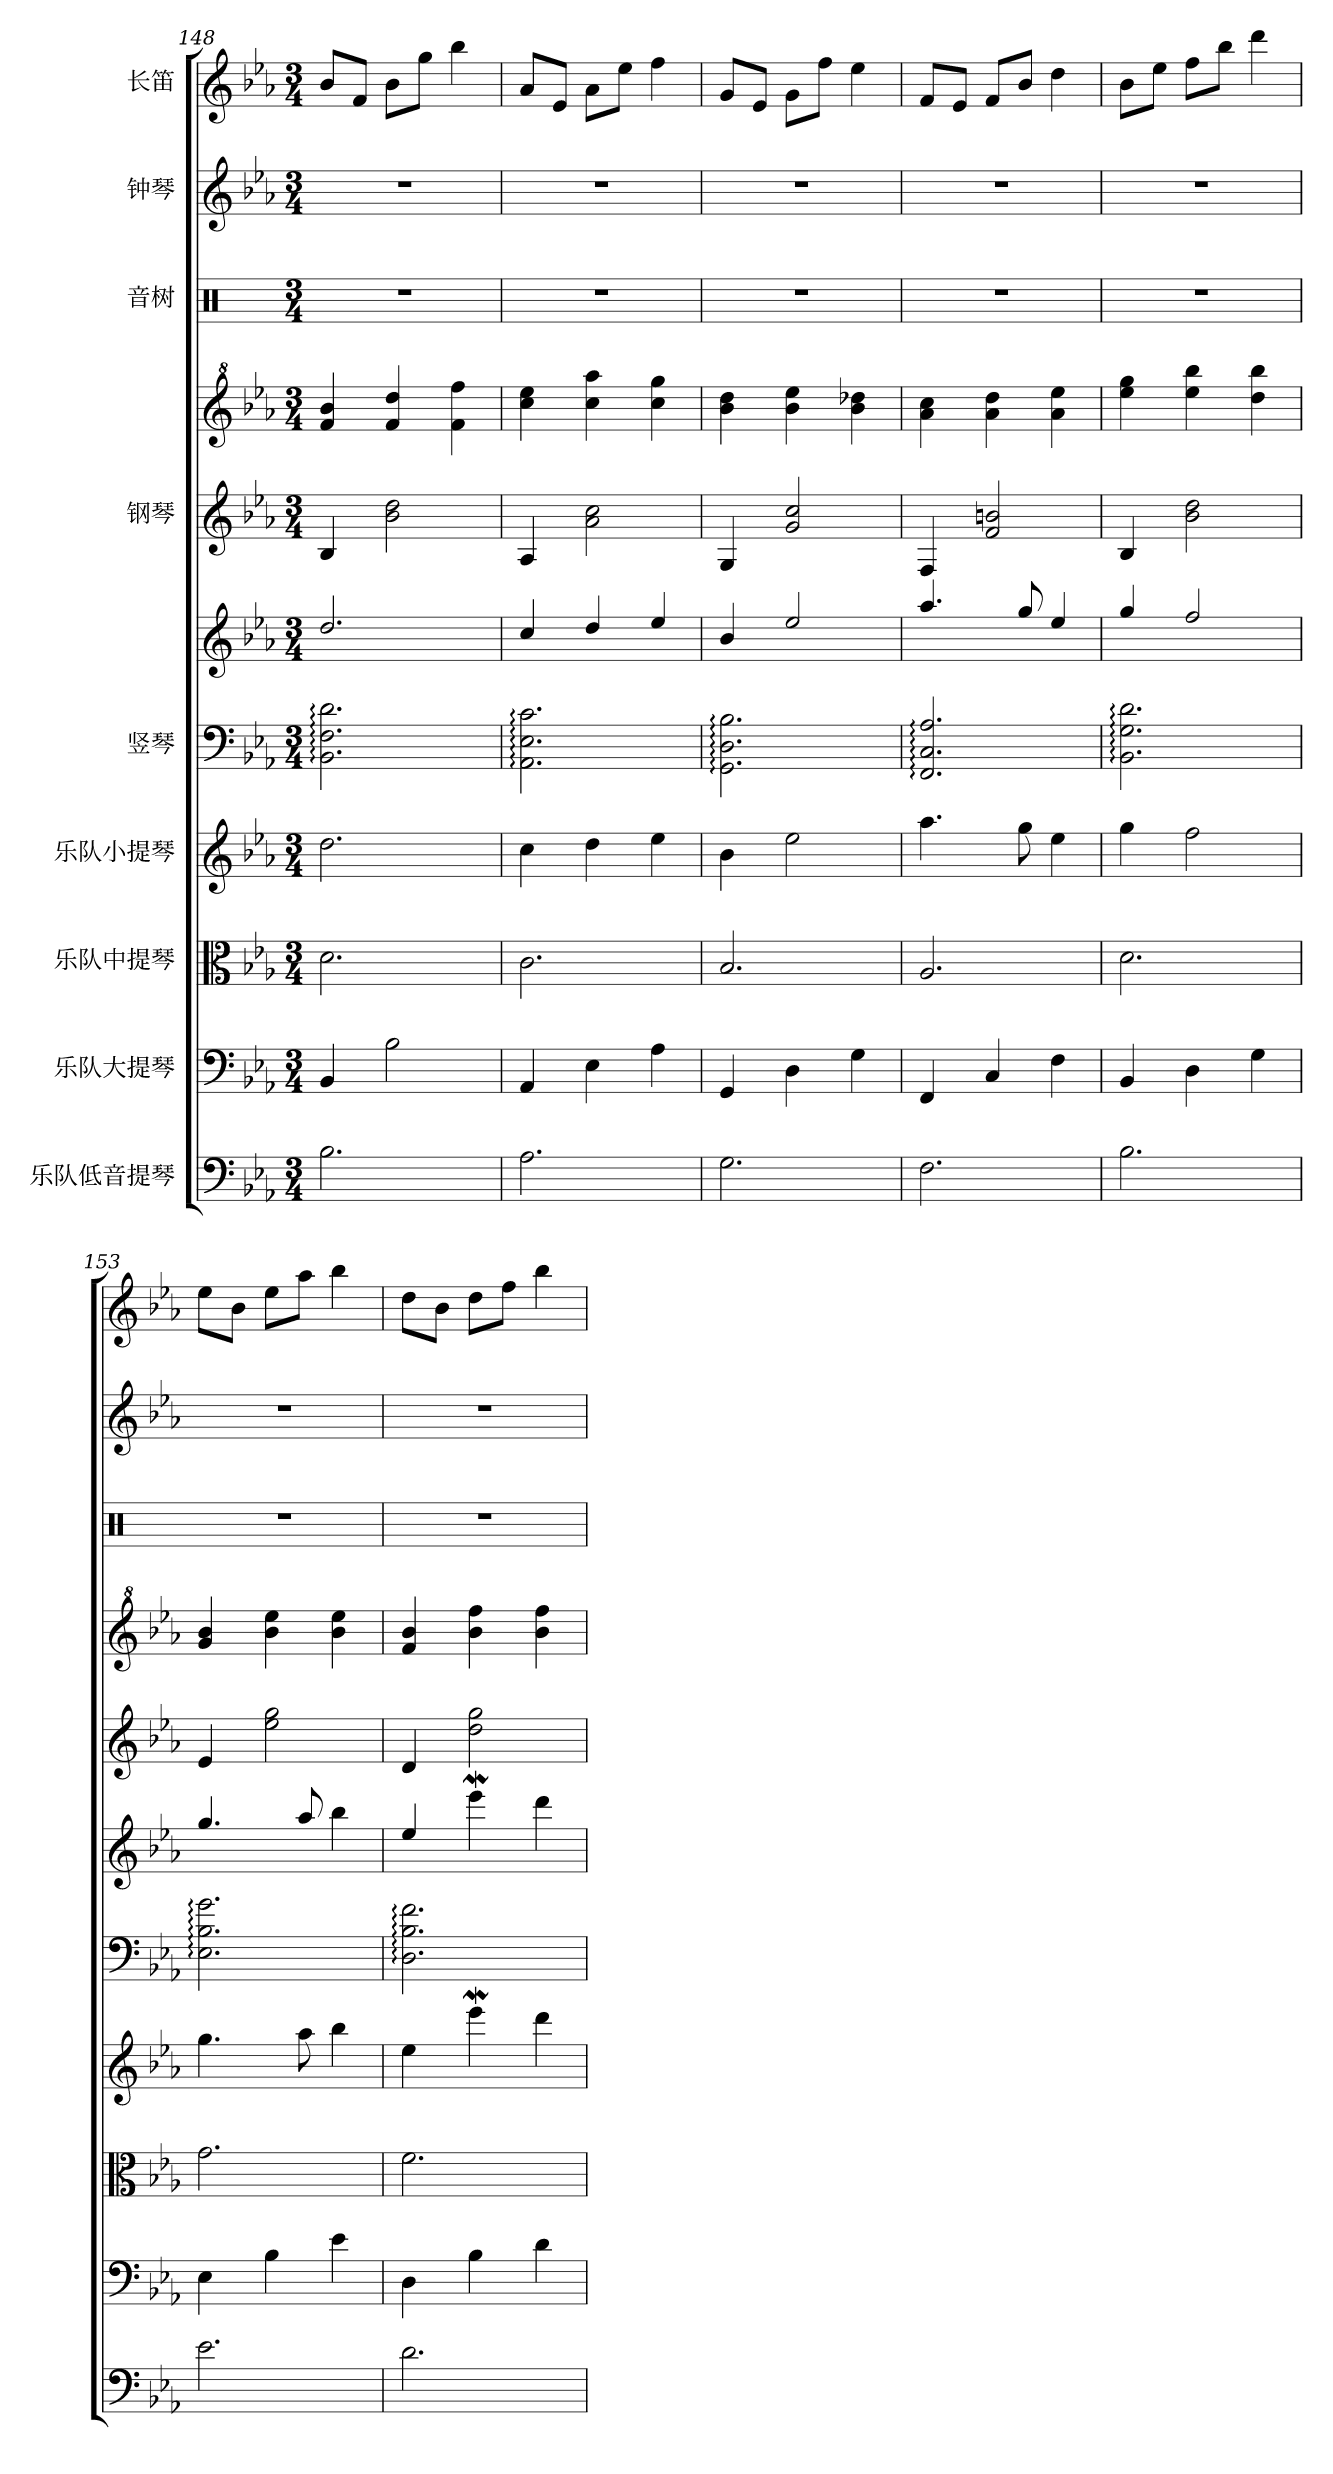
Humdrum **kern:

**kern	**kern	**kern	**kern	**kern	**kern	**kern	**kern	**kern	**kern	**kern
*part9	*part8	*part7	*part6	*part5	*part5	*part4	*part4	*part3	*part2	*part1
*staff11	*staff10	*staff9	*staff8	*staff7	*staff6	*staff5	*staff4	*staff3	*staff2	*staff1
*I"乐队低音提琴	*I"乐队大提琴	*I"乐队中提琴	*I"乐队小提琴	*I"竖琴	*	*I"钢琴	*	*I"音树	*I"钟琴	*I"长笛
*clefF4	*clefF4	*clefC3	*clefG2	*clefF4	*clefG2	*clefG2	*clefG^2	*clefX	*clefG2	*clefG2
*ITrd7c12	*	*	*	*	*	*	*	*	*ITrd-14c-24	*
*k[b-e-a-]	*k[b-e-a-]	*k[b-e-a-]	*k[b-e-a-]	*k[b-e-a-]	*k[b-e-a-]	*k[b-e-a-]	*k[b-e-a-]	*k[]	*k[b-e-a-]	*k[b-e-a-]
*M3/4	*M3/4	*M3/4	*M3/4	*M3/4	*M3/4	*M3/4	*M3/4	*M3/4	*M3/4	*M3/4
=148	=148	=148	=148	=148	=148	=148	=148	=148	=148	=148
2.BB-\	4BB-/	2.d\	2.dd\	2.BB-\: 2.F\: 2.d\:	2.dd/	4B-/	4ff/ 4bb-/	2.r	2.r	8b-/L
.	.	.	.	.	.	.	.	.	.	8f/J
.	2B-\	.	.	.	.	2b-\ 2dd\	4ff/ 4ddd/	.	.	8b-\L
.	.	.	.	.	.	.	.	.	.	8gg\J
.	.	.	.	.	.	.	4ff\ 4fff\	.	.	4bb-\
!!LO:PB:g=z
=149	=149	=149	=149	=149	=149	=149	=149	=149	=149	=149
2.AA-\	4AA-/	2.c\	4cc\	2.AA-\: 2.E-\: 2.c\:	4cc/	4A-/	4ccc\ 4eee-\	2.r	2.r	8a-/L
.	.	.	.	.	.	.	.	.	.	8e-/J
.	4E-\	.	4dd\	.	4dd/	2a-\ 2cc\	4ccc\ 4aaa-\	.	.	8a-\L
.	.	.	.	.	.	.	.	.	.	8ee-\J
.	4A-\	.	4ee-\	.	4ee-/	.	4ccc\ 4ggg\	.	.	4ff\
=150	=150	=150	=150	=150	=150	=150	=150	=150	=150	=150
2.GG\	4GG/	2.B-/	4b-\	2.GG\: 2.D\: 2.B-\:	4b-/	4G/	4bb-\ 4ddd\	2.r	2.r	8g/L
.	.	.	.	.	.	.	.	.	.	8e-/J
.	4D\	.	2ee-\	.	2ee-/	2g/ 2cc/	4bb-\ 4eee-\	.	.	8g\L
.	.	.	.	.	.	.	.	.	.	8ff\J
.	4G\	.	.	.	.	.	4bb-\ 4ddd-X\	.	.	4ee-\
=151	=151	=151	=151	=151	=151	=151	=151	=151	=151	=151
2.FF\	4FF/	2.A-/	4.aa-\	2.FF/: 2.C/: 2.A-/:	4.aa-/	4F/	4aa-\ 4ccc\	2.r	2.r	8f/L
.	.	.	.	.	.	.	.	.	.	8e-/J
.	4C/	.	.	.	.	2f/ 2bn/	4aa-\ 4ddd\	.	.	8f/L
.	.	.	8gg\	.	8gg/	.	.	.	.	8b-/J
.	4F\	.	4ee-\	.	4ee-/	.	4aa-\ 4eee-\	.	.	4dd\
=152	=152	=152	=152	=152	=152	=152	=152	=152	=152	=152
2.BB-\	4BB-/	2.d\	4gg\	2.BB-\: 2.G\: 2.d\:	4gg/	4B-/	4eee-\ 4ggg\	2.r	2.r	8b-\L
.	.	.	.	.	.	.	.	.	.	8ee-\J
.	4D\	.	2ff\	.	2ff/	2b-\ 2dd\	4eee-\ 4bbb-\	.	.	8ff\L
.	.	.	.	.	.	.	.	.	.	8bb-\J
.	4G\	.	.	.	.	.	4ddd\ 4bbb-\	.	.	4ddd\
=153	=153	=153	=153	=153	=153	=153	=153	=153	=153	=153
2.E-\	4E-\	2.g\	4.gg\	2.E-\: 2.B-\: 2.g\:	4.gg/	4e-/	4gg/ 4bb-/	2.r	2.r	8ee-\L
.	.	.	.	.	.	.	.	.	.	8b-\J
.	4B-\	.	.	.	.	2ee-\ 2gg\	4bb-\ 4eee-\	.	.	8ee-\L
.	.	.	8aa-\	.	8aa-/	.	.	.	.	8aa-\J
.	4e-\	.	4bb-\	.	4bb-\	.	4bb-\ 4eee-\	.	.	4bb-\
=154	=154	=154	=154	=154	=154	=154	=154	=154	=154	=154
2.D\	4D\	2.f\	4ee-\	2.D\: 2.B-\: 2.f\:	4ee-/	4d/	4ff/ 4bb-/	2.r	2.r	8dd\L
.	.	.	.	.	.	.	.	.	.	8b-\J
.	4B-\	.	4eee-w\	.	4eee-w\	2dd\ 2gg\	4bb-\ 4fff\	.	.	8dd\L
.	.	.	.	.	.	.	.	.	.	8ff\J
.	4d\	.	4ddd\	.	4ddd\	.	4bb-\ 4fff\	.	.	4bb-\
=	=	=	=	=	=	=	=	=	=	=
*-	*-	*-	*-	*-	*-	*-	*-	*-	*-	*-
